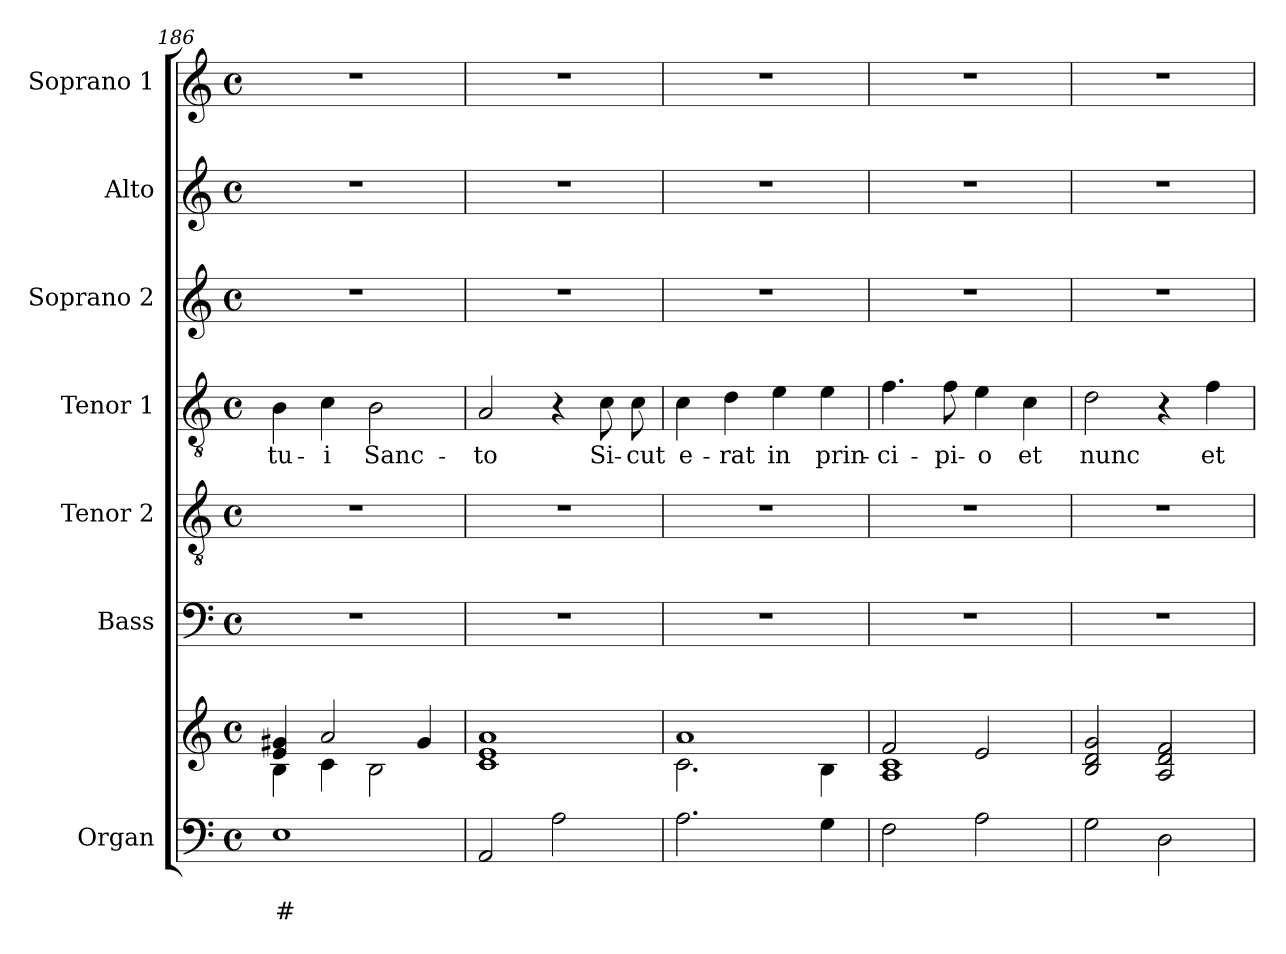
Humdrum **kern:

**kern	**text	**text	**kern	**kern	**kern	**kern	**text	**kern	**kern	**kern
*part7	*part7	*part7	*part7	*part6	*part5	*part4	*part4	*part3	*part2	*part1
*staff8	*staff8	*staff8	*staff7	*staff6	*staff5	*staff4	*staff4	*staff3	*staff2	*staff1
*I"Organ	*	*	*	*I"Bass	*I"Tenor 2	*I"Tenor 1	*	*I"Soprano 2	*I"Alto	*I"Soprano 1
*I'Org.	*	*	*	*I'B	*I'T 2	*I'T 1	*	*I'S 2	*I'A	*I'S 1
*clefF4	*	*	*clefG2	*clefF4	*clefGv2	*clefGv2	*	*clefG2	*clefG2	*clefG2
*k[]	*	*	*k[]	*k[]	*k[]	*k[]	*	*k[]	*k[]	*k[]
*C:	*	*	*C:	*C:	*C:	*C:	*	*C:	*C:	*C:
*M4/4	*	*	*M4/4	*M4/4	*M4/4	*M4/4	*	*M4/4	*M4/4	*M4/4
*met(c)	*	*	*met(c)	*met(c)	*met(c)	*met(c)	*	*met(c)	*met(c)	*met(c)
=186	=186	=186	=186	=186	=186	=186	=186	=186	=186	=186
!	!	!LO:LY:b	!	!	!	!	!LO:LY:b	!	!	!
*	*	*	*^	*	*	*	*	*	*	*
1E	.	#	4e!/ 4g#X!/	4B!\	1r	1r	4B\	-tu-	1r	1r	1r
!	!	!	!	!	!	!	!	!LO:LY:b	!	!	!
.	.	.	2a!/	4c!\	.	.	4c\	-i	.	.	.
!	!	!	!	!	!	!	!	!LO:LY:b	!	!	!
.	.	.	.	2B!\	.	.	2B\	Sanc-	.	.	.
.	.	.	4g#!/	.	.	.	.	.	.	.	.
*	*	*	*v	*v	*	*	*	*	*	*	*
!!LO:LB:g=z
=187	=187	=187	=187	=187	=187	=187	=187	=187	=187	=187
!	!	!	!	!	!	!	!LO:LY:b	!	!	!
2AA/	.	.	1c! 1e! 1a!	1r	1r	2A/	-to	1r	1r	1r
2A\	.	.	.	.	.	4r	.	.	.	.
!	!	!	!	!	!	!	!LO:LY:b	!	!	!
.	.	.	.	.	.	8c\	Si-	.	.	.
!	!	!	!	!	!	!	!LO:LY:b	!	!	!
.	.	.	.	.	.	8c\	-cut	.	.	.
=188	=188	=188	=188	=188	=188	=188	=188	=188	=188	=188
*	*	*	*^	*	*	*	*	*	*	*
!	!	!	!	!	!	!	!	!LO:LY:b	!	!	!
2.A\	.	.	1a!	2.c!\	1r	1r	4c\	e-	1r	1r	1r
!	!	!	!	!	!	!	!	!LO:LY:b	!	!	!
.	.	.	.	.	.	.	4d\	-rat	.	.	.
!	!	!	!	!	!	!	!	!LO:LY:b	!	!	!
.	.	.	.	.	.	.	4e\	in	.	.	.
!	!	!	!	!	!	!	!	!LO:LY:b	!	!	!
4G\	.	.	.	4B!\	.	.	4e\	prin-	.	.	.
=189	=189	=189	=189	=189	=189	=189	=189	=189	=189	=189	=189
!	!	!	!	!	!	!	!	!LO:LY:b	!	!	!
2F\	.	.	2f!/	1A! 1c!	1r	1r	4.f\	-ci-	1r	1r	1r
!	!	!	!	!	!	!	!	!LO:LY:b	!	!	!
.	.	.	.	.	.	.	8f\	-pi-	.	.	.
!	!	!	!	!	!	!	!	!LO:LY:b	!	!	!
2A\	.	.	2e!/	.	.	.	4e\	-o	.	.	.
!	!	!	!	!	!	!	!	!LO:LY:b	!	!	!
.	.	.	.	.	.	.	4c\	et	.	.	.
*	*	*	*v	*v	*	*	*	*	*	*	*
=190	=190	=190	=190	=190	=190	=190	=190	=190	=190	=190
!	!	!	!	!	!	!	!LO:LY:b	!	!	!
2G\	.	.	2B!/ 2d!/ 2g!/	1r	1r	2d\	nunc	1r	1r	1r
2D\	.	.	2A!/ 2d!/ 2f!/	.	.	4r	.	.	.	.
!	!	!	!	!	!	!	!LO:LY:b	!	!	!
.	.	.	.	.	.	4f\	et	.	.	.
=	=	=	=	=	=	=	=	=	=	=
*-	*-	*-	*-	*-	*-	*-	*-	*-	*-	*-
